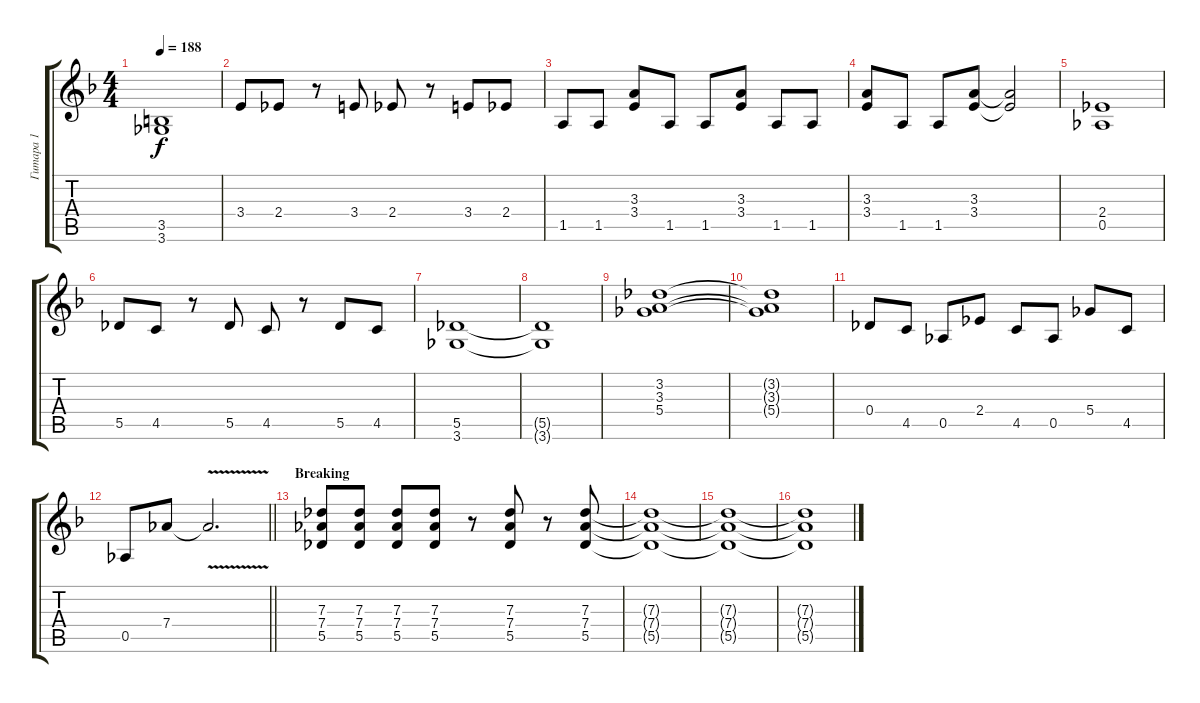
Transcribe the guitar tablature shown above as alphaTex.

\track ("Гитара 1" "Гитара 1") {instrument distortionguitar}
\staff {score tabs}
\tuning (Eb4 Bb3 Gb3 Db3 Ab2 Eb2) {hide}
\ts (4 4)
\tempo 188
\clef g2
\ks dminor
(3.5 3.6).1{dy f} |
3.4.8 2.4.8 r.8 3.4.8 2.4.8 r.8 3.4.8 2.4.8 |
1.5.8 1.5.8 (3.3 3.4).8 1.5.8 1.5.8 (3.3 3.4).8 1.5.8 1.5.8 |
(3.3 3.4).8 1.5.8 1.5.8 (3.3 3.4).8 (3.3{t} 3.4{t}).2 |
(2.4 0.5).1 |
5.5.8 4.5.8 r.8 5.5.8 4.5.8 r.8 5.5.8 4.5.8 |
(5.5 3.6).1 |
(5.5{t} 3.6{t}).1 |
(3.2 3.3 5.4).1 |
(3.2{t} 3.3{t} 5.4{t}).1 |
0.4.8 4.5.8 0.5.8 2.4.8 4.5.8 0.5.8 5.4.8 4.5.8 |
\barLineRight lightlight
0.5.8 7.4.8 7.4{v t}.2{d} |
\section ("" "Breaking")
(7.3 7.4 5.5).8 (7.3 7.4 5.5).8 (7.3 7.4 5.5).8 (7.3 7.4 5.5).8 r.8 (7.3 7.4 5.5).8 r.8 (7.3 7.4 5.5).8 |
(7.3{t} 7.4{t} 5.5{t}).1 |
(7.3{t} 7.4{t} 5.5{t}).1{volume 1} |
(7.3{t} 7.4{t} 5.5{t}).1
